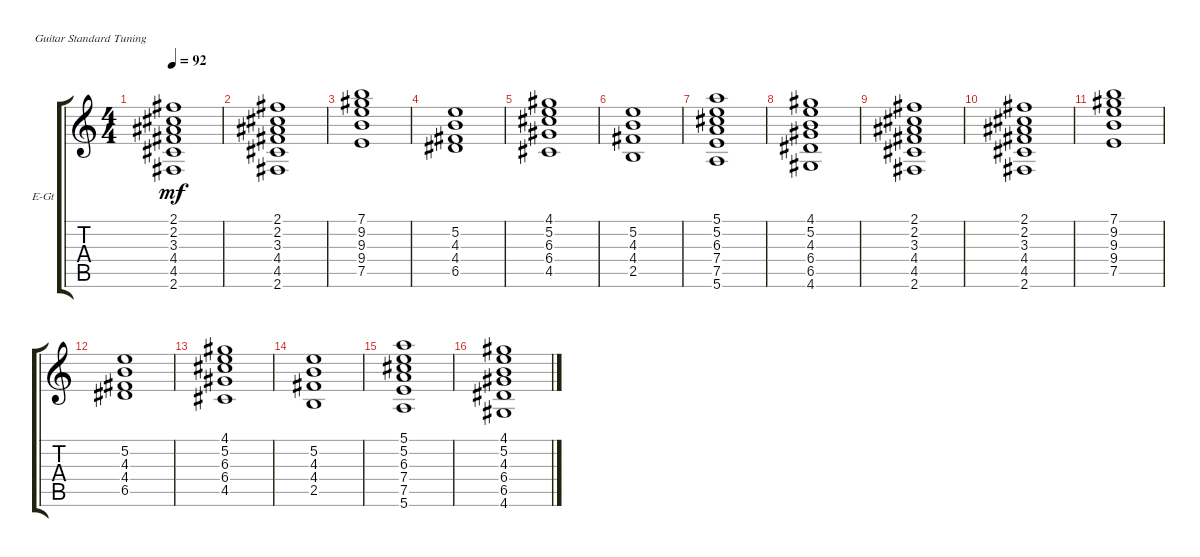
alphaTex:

\defaultSystemsLayout 4
\bracketExtendMode groupsimilarinstruments
\firstSystemTrackNameOrientation horizontal
\otherSystemsTrackNameOrientation horizontal
\track ("Acoustic" "E-Gt") {instrument electricguitarclean}
\staff {score tabs}
\tuning (E4 B3 G3 D3 A2 E2)
\ts (4 4)
\tempo 92
\clef g2
\ks c
(2.6 4.5 4.4 3.3 2.2 2.1).1{dy mf} |
(2.6 4.5 4.4 3.3 2.1 2.2).1 |
(7.5 9.4 9.3 9.2 7.1).1 |
(6.5 4.4 4.3 5.2).1 |
(4.5 6.4 6.3 5.2 4.1).1 |
(2.5 4.4 4.3 5.2).1 |
(5.6 7.5 7.4 6.3 5.2 5.1).1 |
(4.6 6.5 6.4 4.3 5.2 4.1).1 |
(2.6 4.5 4.4 3.3 2.2 2.1).1 |
(2.6 4.5 4.4 3.3 2.1 2.2).1 |
(7.5 9.4 9.3 9.2 7.1).1 |
(6.5 4.4 4.3 5.2).1 |
(4.5 6.4 6.3 5.2 4.1).1 |
(2.5 4.4 4.3 5.2).1 |
(5.6 7.5 7.4 6.3 5.2 5.1).1 |
(4.6 6.5 6.4 4.3 5.2 4.1).1
